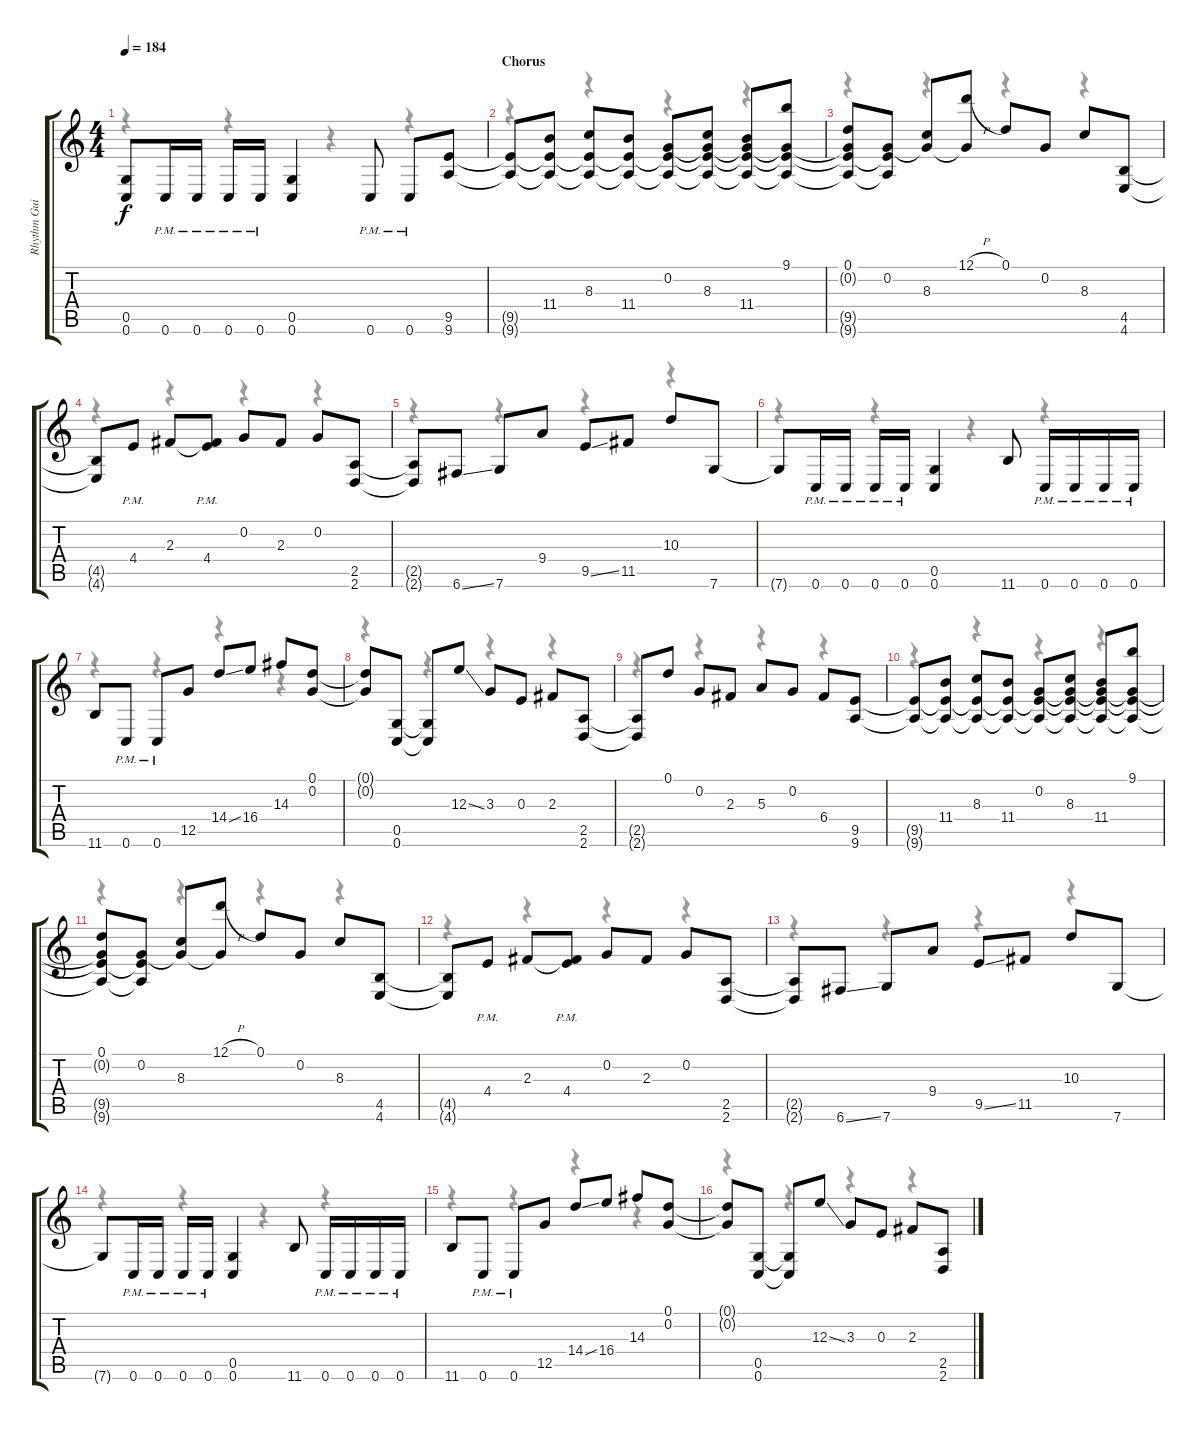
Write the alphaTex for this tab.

\track ("Rhythm Guitar" "Rhythm Gui") {instrument overdrivenguitar}
\staff {score tabs}
\tuning (D4 G3 E3 C3 G2 C2) {hide}
\voice
\ts (4 4)
\tempo 184
\clef g2
\ks c
(0.5{t} 0.6{t}).8{dy f} 0.6{pm}.16 0.6{pm}.16 0.6{pm}.16 0.6{pm}.16 (0.5 0.6).4 0.6{pm}.8 0.6{pm}.8 (9.5 9.6).8 |
\section ("" "Chorus")
(9.5{t} 9.6{t}).8 (11.4 9.5{t} 9.6{t}).8 (8.3 9.5{t} 9.6{t}).8 (11.4 9.5{t} 9.6{t}).8 (0.2 9.5{t} 9.6{t}).8 (0.2{t} 8.3 9.5{t} 9.6{t}).8 (0.2{t} 11.4 9.5{t} 9.6{t}).8 (9.1 0.2{t} 9.5{t} 9.6{t}).8 |
(0.1 0.2{t} 9.5{t} 9.6{t}).8 (0.2 9.5{t} 9.6{t}).8 (0.2{t} 8.3).8 (12.1{h} 0.2{t}).8 0.1.8 0.2.8 8.3.8 (4.5 4.6).8 |
(4.5{t} 4.6{t}).8 4.4{pm}.8 2.3.8 (2.3{t} 4.4{pm}).8 0.2.8 2.3.8 0.2.8 (2.5 2.6).8 |
(2.5{t} 2.6{t}).8 6.6{ss}.8 7.6.8 9.4.8 9.5{ss}.8 11.5.8 10.3.8 7.6.8 |
7.6{t}.8 0.6{pm}.16 0.6{pm}.16 0.6{pm}.16 0.6{pm}.16 (0.5 0.6).4 11.6.8 0.6{pm}.16 0.6{pm}.16 0.6{pm}.16 0.6{pm}.16 |
11.6.8 0.6{pm}.8 0.6{pm}.8 12.5.8 14.4{ss}.8 16.4.8 14.3.8 (0.1 0.2).8 |
(0.1{t} 0.2{t}).8 (0.5 0.6).8 (0.5{t} 0.6{t}).8 12.3{ss}.8 3.3.8 0.3.8 2.3.8 (2.5 2.6).8 |
(2.5{t} 2.6{t}).8 0.1.8 0.2.8 2.3.8 5.3.8 0.2.8 6.4.8 (9.5 9.6).8 |
(9.5{t} 9.6{t}).8 (11.4 9.5{t} 9.6{t}).8 (8.3 9.5{t} 9.6{t}).8 (11.4 9.5{t} 9.6{t}).8 (0.2 9.5{t} 9.6{t}).8 (0.2{t} 8.3 9.5{t} 9.6{t}).8 (0.2{t} 11.4 9.5{t} 9.6{t}).8 (9.1 0.2{t} 9.5{t} 9.6{t}).8 |
(0.1 0.2{t} 9.5{t} 9.6{t}).8 (0.2 9.5{t} 9.6{t}).8 (0.2{t} 8.3).8 (12.1{h} 0.2{t}).8 0.1.8 0.2.8 8.3.8 (4.5 4.6).8 |
(4.5{t} 4.6{t}).8 4.4{pm}.8 2.3.8 (2.3{t} 4.4{pm}).8 0.2.8 2.3.8 0.2.8 (2.5 2.6).8 |
(2.5{t} 2.6{t}).8 6.6{ss}.8 7.6.8 9.4.8 9.5{ss}.8 11.5.8 10.3.8 7.6.8 |
7.6{t}.8 0.6{pm}.16 0.6{pm}.16 0.6{pm}.16 0.6{pm}.16 (0.5 0.6).4 11.6.8 0.6{pm}.16 0.6{pm}.16 0.6{pm}.16 0.6{pm}.16 |
11.6.8 0.6{pm}.8 0.6{pm}.8 12.5.8 14.4{ss}.8 16.4.8 14.3.8 (0.1 0.2).8 |
(0.1{t} 0.2{t}).8 (0.5 0.6).8 (0.5{t} 0.6{t}).8 12.3{ss}.8 3.3.8 0.3.8 2.3.8 (2.5 2.6).8
\voice
\clef g2
\ottava regular
\simile none
\ks c
r.4{dy f} r.4 r.4 r.4 |
r.4 r.4 r.4 r.4 |
r.4 r.4 r.4 r.4 |
r.4 r.4 r.4 r.4 |
r.4 r.4 r.4 r.4 |
r.4 r.4 r.4 r.4 |
r.4 r.4 r.4 r.4 |
r.4 r.4 r.4 r.4 |
r.4 r.4 r.4 r.4 |
r.4 r.4 r.4 r.4 |
r.4 r.4 r.4 r.4 |
r.4 r.4 r.4 r.4 |
r.4 r.4 r.4 r.4 |
r.4 r.4 r.4 r.4 |
r.4 r.4 r.4 r.4 |
r.4 r.4 r.4 r.4
